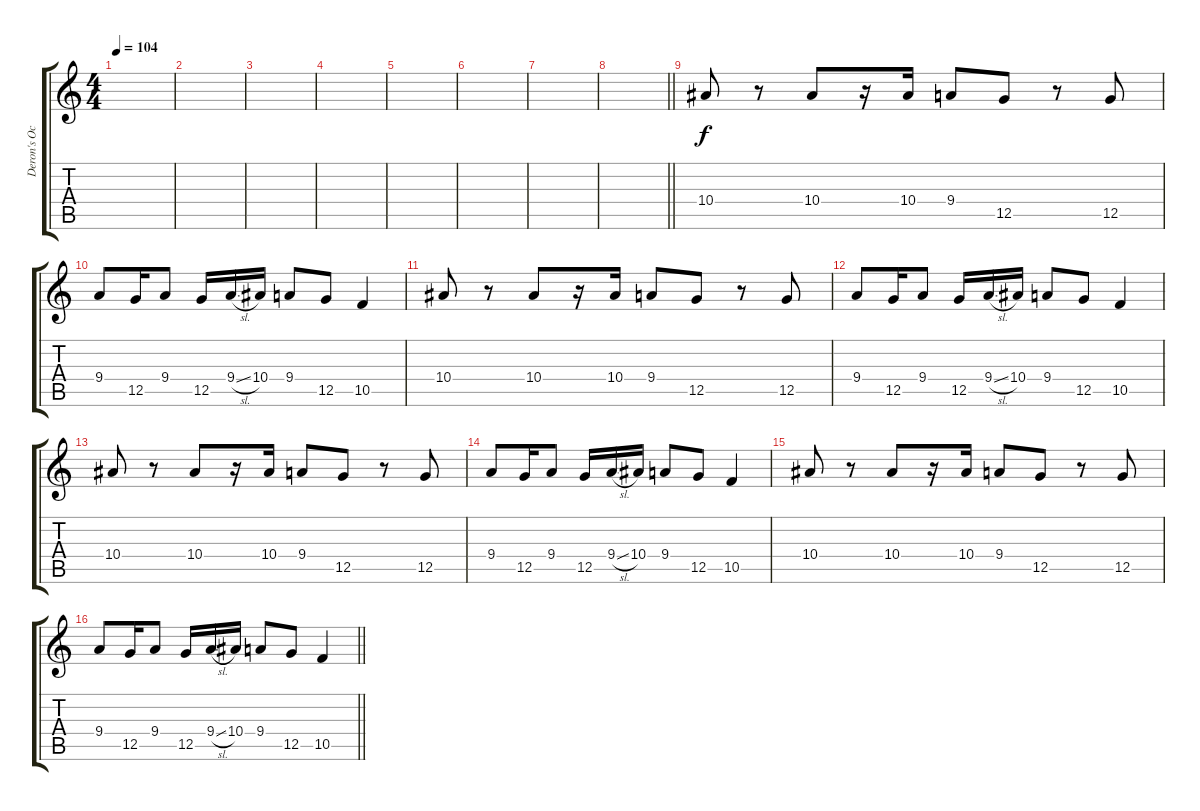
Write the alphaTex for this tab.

\track ("Deron's Octave Pedal" "Deron's Oc") {instrument distortionguitar}
\staff {score tabs}
\tuning (D4 A3 F3 C3 G2 D2) {hide}
\ts (4 4)
\section ("" "")
\tempo 104
\clef g2
\ks c
|
|
|
|
|
|
|
\barLineRight lightlight
|
\section ("" "")
10.4.8 r.8 10.4.8 r.16 10.4.16 9.4.8 12.5.8 r.8 12.5.8 |
9.4.8 12.5.16 9.4.8 12.5.16 9.4{sl}.16 10.4.16 9.4.8 12.5.8 10.5.4 |
10.4.8 r.8 10.4.8 r.16 10.4.16 9.4.8 12.5.8 r.8 12.5.8 |
9.4.8 12.5.16 9.4.8 12.5.16 9.4{sl}.16 10.4.16 9.4.8 12.5.8 10.5.4 |
10.4.8 r.8 10.4.8 r.16 10.4.16 9.4.8 12.5.8 r.8 12.5.8 |
9.4.8 12.5.16 9.4.8 12.5.16 9.4{sl}.16 10.4.16 9.4.8 12.5.8 10.5.4 |
10.4.8 r.8 10.4.8 r.16 10.4.16 9.4.8 12.5.8 r.8 12.5.8 |
\barLineRight lightlight
9.4.8 12.5.16 9.4.8 12.5.16 9.4{sl}.16 10.4.16 9.4.8 12.5.8 10.5.4
